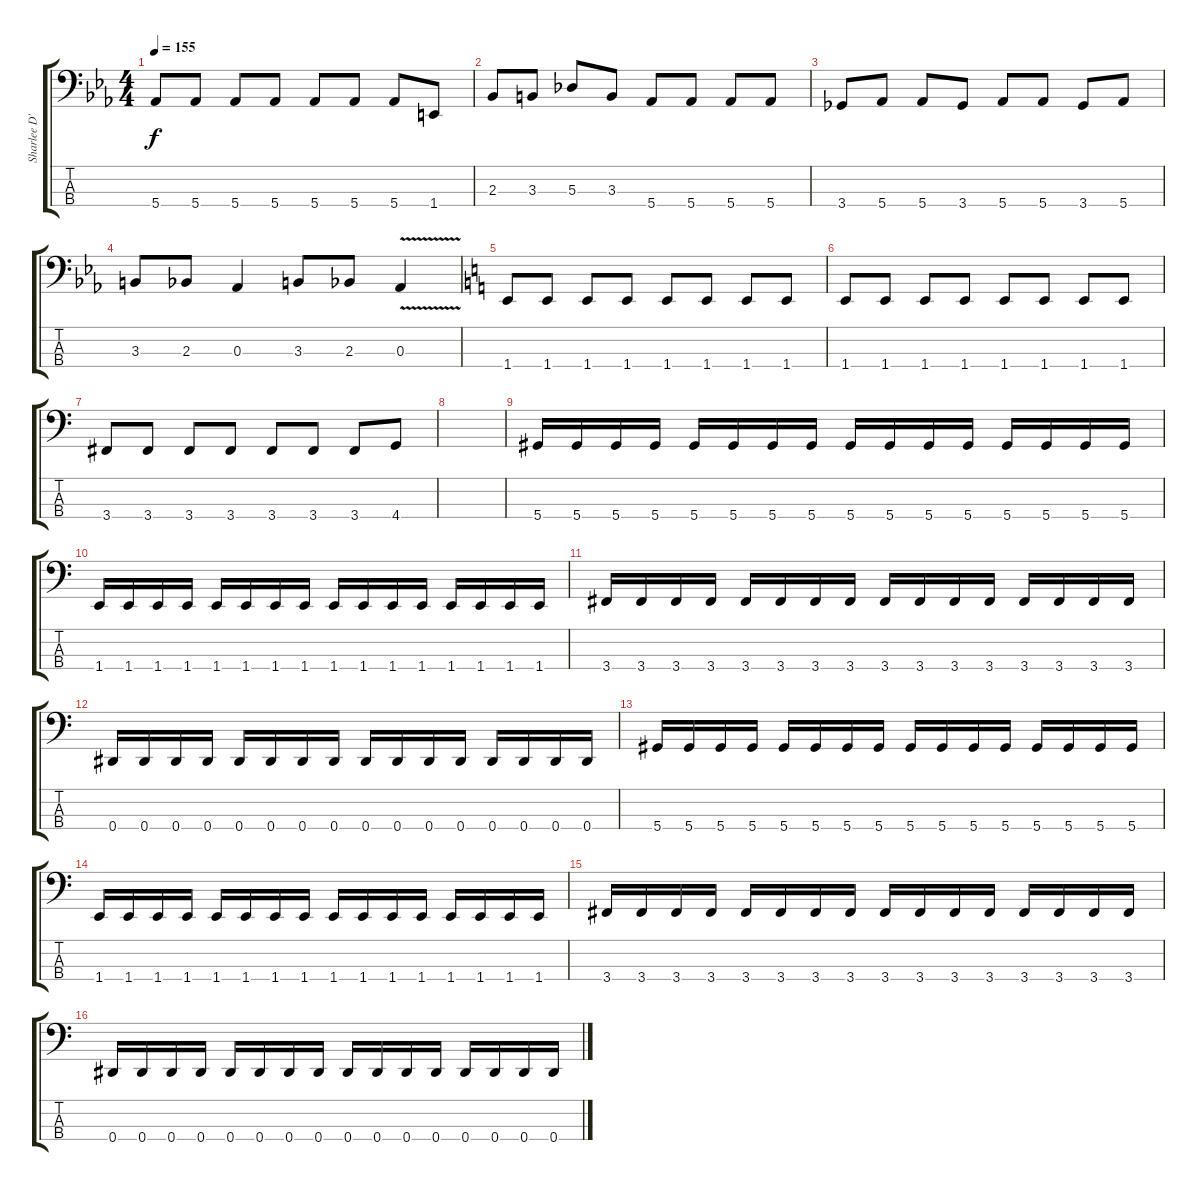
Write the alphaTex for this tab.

\track ("Sharlee D'angelo" "Sharlee D'") {instrument electricbasspick}
\staff {score tabs}
\tuning (Gb2 Db2 Ab1 Eb1) {hide}
\ts (4 4)
\tempo 155
\clef f4
\ks cminor
5.4.8{dy f} 5.4.8 5.4.8 5.4.8 5.4.8 5.4.8 5.4.8 1.4.8 |
2.3.8 3.3.8 5.3.8 3.3.8 5.4.8 5.4.8 5.4.8 5.4.8 |
3.4.8 5.4.8 5.4.8 3.4.8 5.4.8 5.4.8 3.4.8 5.4.8 |
3.3.8 2.3.8 0.3.4 3.3.8 2.3.8 0.3{v}.4 |
\ks c
1.4.8 1.4.8 1.4.8 1.4.8 1.4.8 1.4.8 1.4.8 1.4.8 |
1.4.8 1.4.8 1.4.8 1.4.8 1.4.8 1.4.8 1.4.8 1.4.8 |
3.4.8 3.4.8 3.4.8 3.4.8 3.4.8 3.4.8 3.4.8 4.4.8 |
|
5.4.16 5.4.16 5.4.16 5.4.16 5.4.16 5.4.16 5.4.16 5.4.16 5.4.16 5.4.16 5.4.16 5.4.16 5.4.16 5.4.16 5.4.16 5.4.16 |
1.4.16 1.4.16 1.4.16 1.4.16 1.4.16 1.4.16 1.4.16 1.4.16 1.4.16 1.4.16 1.4.16 1.4.16 1.4.16 1.4.16 1.4.16 1.4.16 |
3.4.16 3.4.16 3.4.16 3.4.16 3.4.16 3.4.16 3.4.16 3.4.16 3.4.16 3.4.16 3.4.16 3.4.16 3.4.16 3.4.16 3.4.16 3.4.16 |
0.4.16 0.4.16 0.4.16 0.4.16 0.4.16 0.4.16 0.4.16 0.4.16 0.4.16 0.4.16 0.4.16 0.4.16 0.4.16 0.4.16 0.4.16 0.4.16 |
5.4.16 5.4.16 5.4.16 5.4.16 5.4.16 5.4.16 5.4.16 5.4.16 5.4.16 5.4.16 5.4.16 5.4.16 5.4.16 5.4.16 5.4.16 5.4.16 |
1.4.16 1.4.16 1.4.16 1.4.16 1.4.16 1.4.16 1.4.16 1.4.16 1.4.16 1.4.16 1.4.16 1.4.16 1.4.16 1.4.16 1.4.16 1.4.16 |
3.4.16 3.4.16 3.4.16 3.4.16 3.4.16 3.4.16 3.4.16 3.4.16 3.4.16 3.4.16 3.4.16 3.4.16 3.4.16 3.4.16 3.4.16 3.4.16 |
0.4.16 0.4.16 0.4.16 0.4.16 0.4.16 0.4.16 0.4.16 0.4.16 0.4.16 0.4.16 0.4.16 0.4.16 0.4.16 0.4.16 0.4.16 0.4.16
